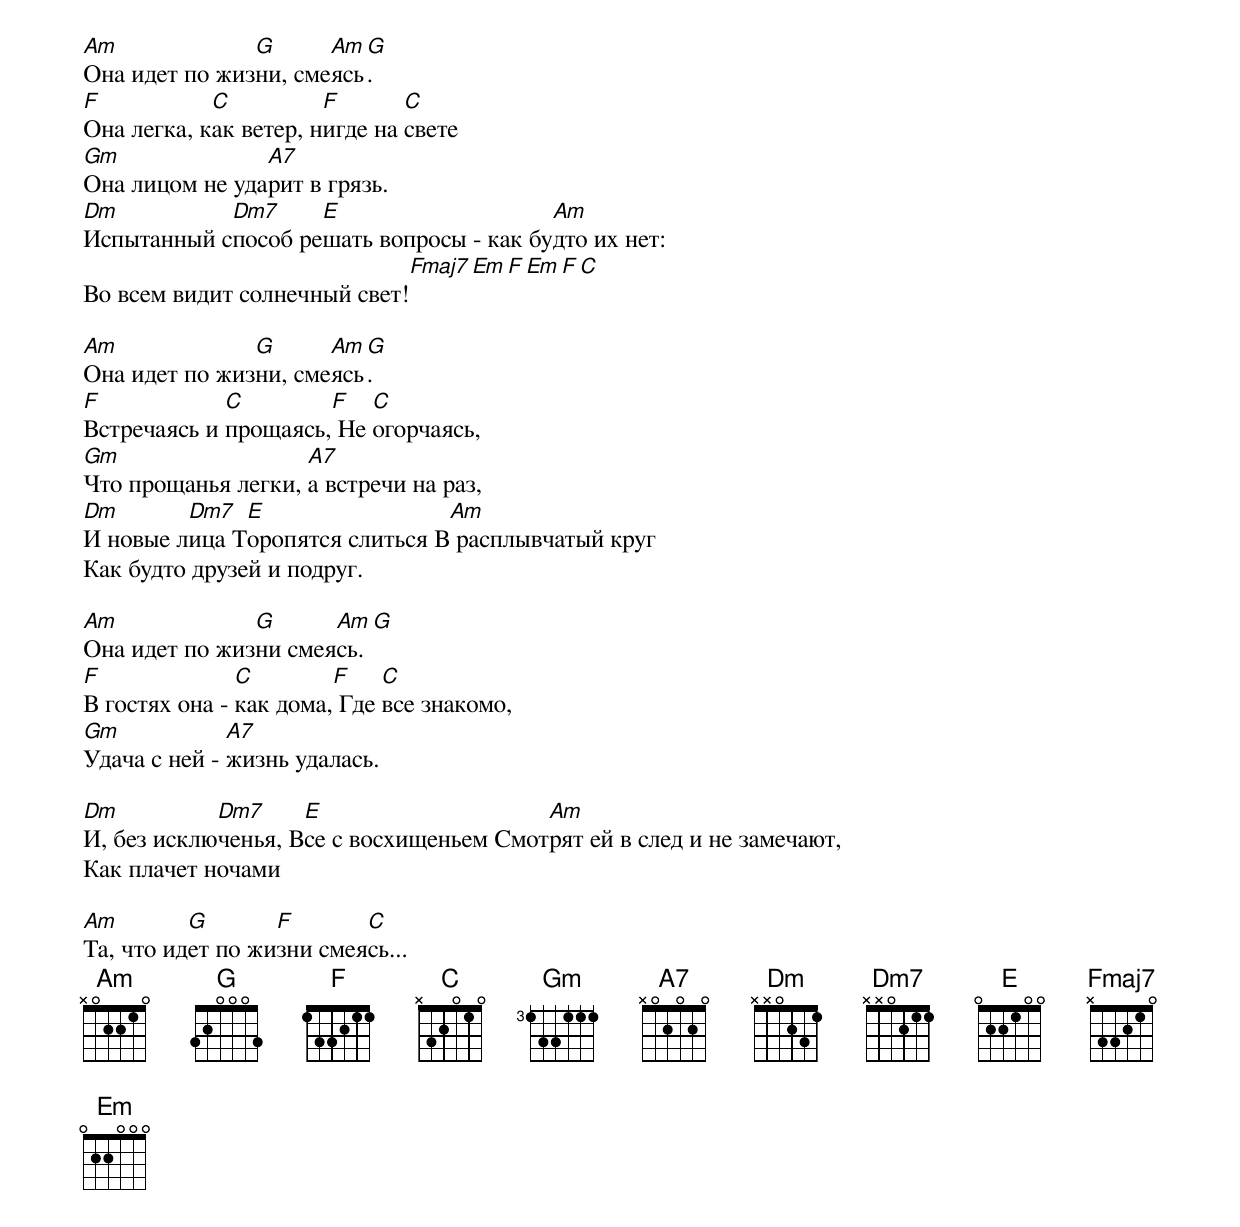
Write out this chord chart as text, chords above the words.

Am             G      Am G
Она идет по жизни, смеясь.
F           C          F       C
Она легка, как ветер, нигде на свете
Gm              A7
Она лицом не ударит в грязь.
Dm          Dm7     E                    Am
Испытанный способ решать вопросы - как будто их нет:
                             Fmaj7 Em F Em F C
Во всем видит солнечный свет!

Am             G      Am G
Она идет по жизни, смеясь.
F            C        F   C
Встречаясь и прощаясь, Не огорчаясь,
Gm                  A7
Что прощанья легки, а встречи на раз,
Dm       Dm7  E                 Am
И новые лица Торопятся слиться В расплывчатый круг
Как будто друзей и подруг.

Am             G      Am G
Она идет по жизни смеясь.
F              C        F    C
В гостях она - как дома, Где все знакомо,
Gm            A7
Удача с ней - жизнь удалась.

Dm          Dm7     E                    Am
И, без исключенья, Все с восхищеньем Смотрят ей в след и не замечают,
Как плачет ночами

Am        G       F       C
Та, что идет по жизни смеясь...
